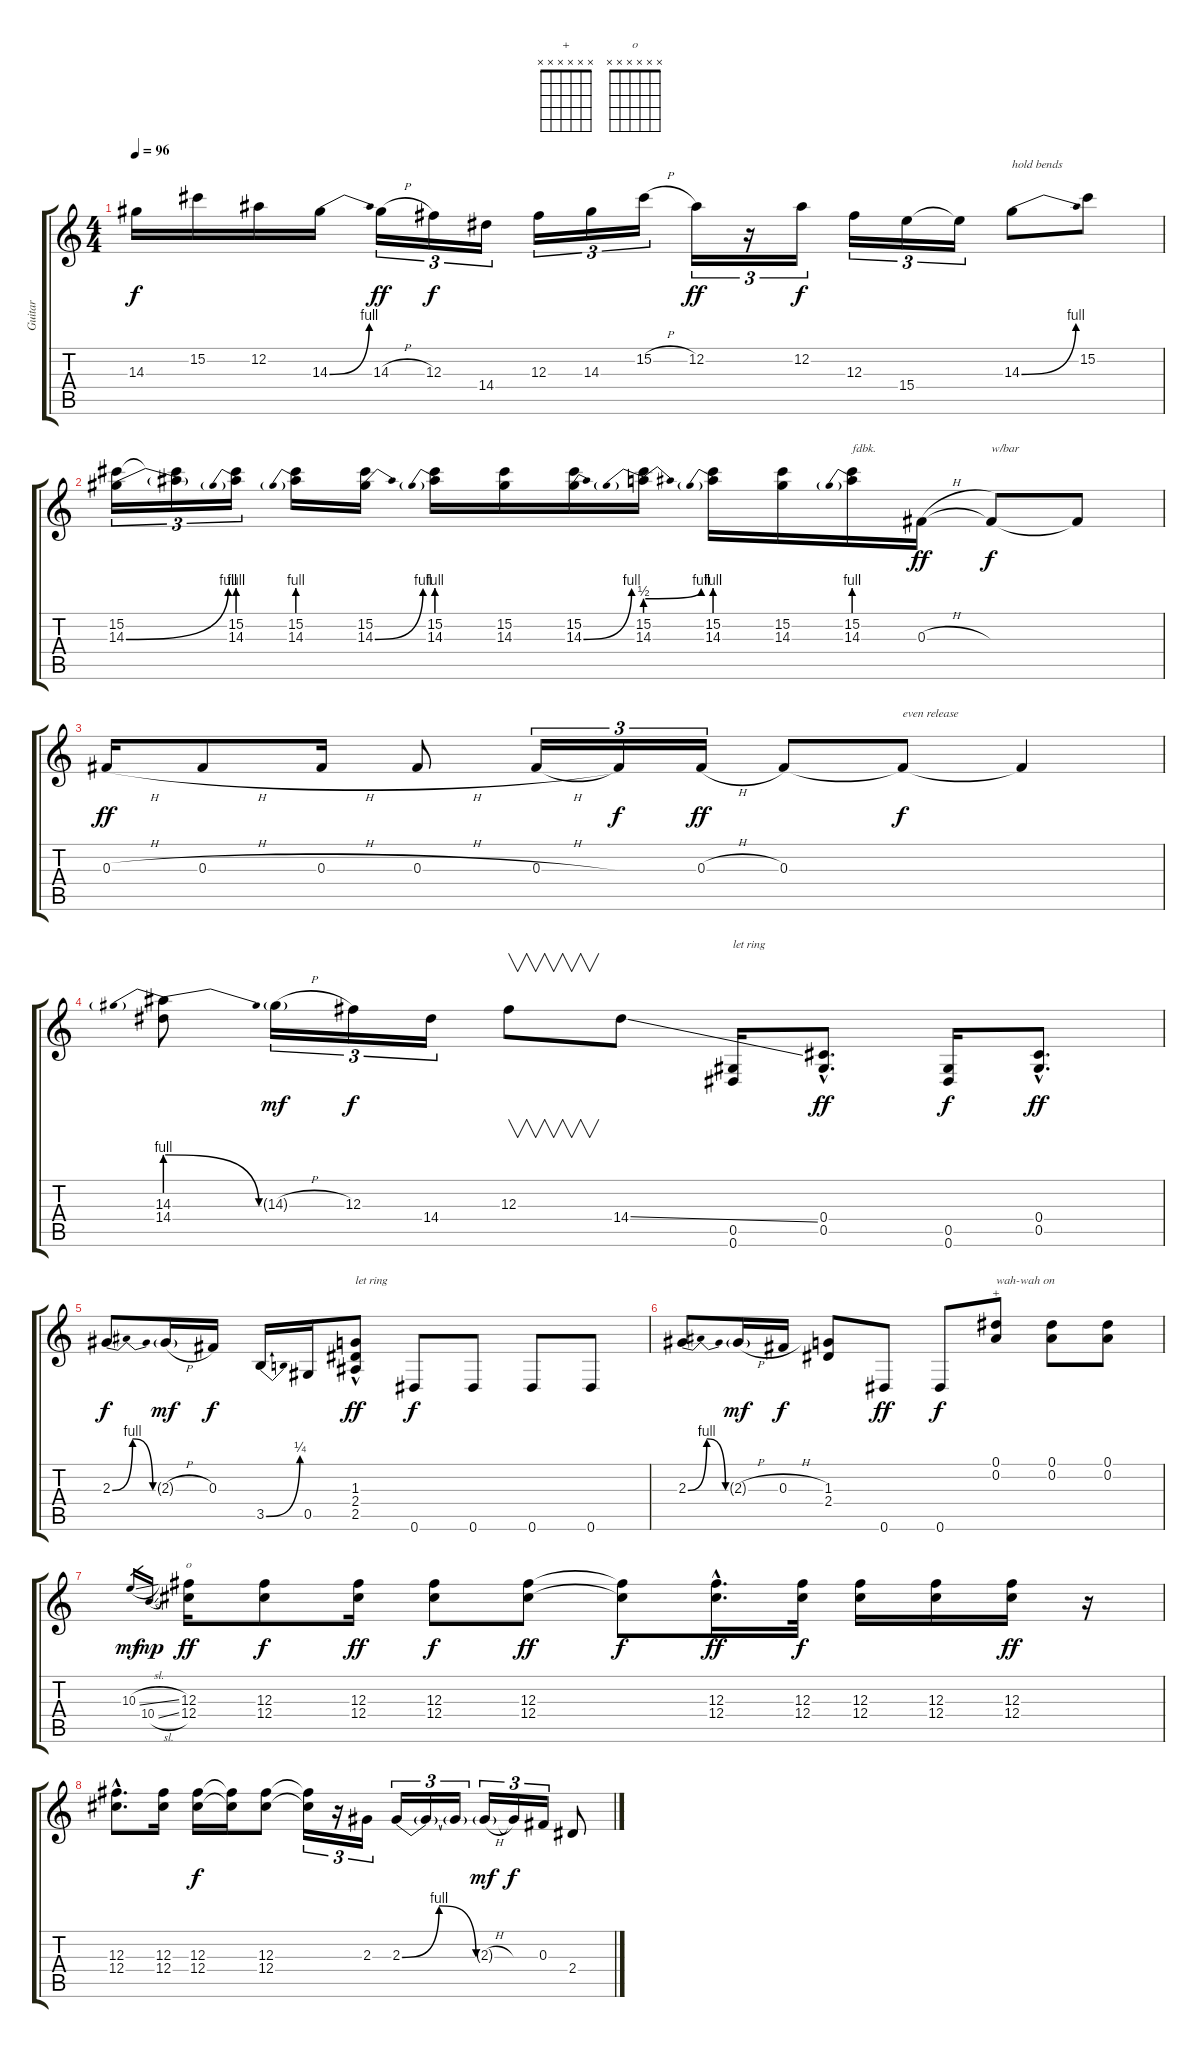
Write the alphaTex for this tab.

\track ("Guitar" "Guitar") {instrument overdrivenguitar}
\staff {score tabs}
\tuning (Eb4 Bb3 Gb3 Db3 Ab2 Eb2) {hide}
\chord ("+" x x x x x x) {firstfret 0}
\chord ("o" x x x x x x) {firstfret 0}
\ts (4 4)
\tempo 96
\clef g2
\ks c
14.3{t}.16{dy f} 15.2.16 12.2.16 14.3{be (bend 0 0 60 4)}.16 14.3{h}.16{tu (3 2) dy ff} 12.3.16{tu (3 2) dy f} 14.4.16{tu (3 2)} 12.3.16{tu (3 2)} 14.3.16{tu (3 2)} 15.2{h}.16{tu (3 2)} 12.2.16{tu (3 2) dy ff} r.16{tu (3 2)} 12.2.16{tu (3 2) dy f} 12.3.16{tu (3 2)} 15.4.16{tu (3 2)} 15.4{t}.16{tu (3 2)} 14.3{be (bend 0 0 60 4)}.8{txt "hold bends"} 15.2.8 |
(15.2 14.3{be (bend 0 0 60 4)}).16{tu (3 2)} (15.2{t} 14.3{t}).16{tu (3 2)} (15.2 14.3{be (prebend 0 4 60 4)}).16{tu (3 2)} (15.2 14.3{be (prebend 0 4 60 4)}).16 (15.2 14.3{be (bend 0 0 60 4)}).16 (15.2 14.3{be (prebend 0 4 60 4)}).16 (15.2 14.3).16 (15.2 14.3{be (bend 0 0 60 4)}).16 (15.2 14.3{be (prebendbend 0 2 60 4)}).16 (15.2 14.3{be (prebend 0 4 60 4)}).16 (15.2 14.3).16 (15.2 14.3{be (prebend 0 4 60 4)}).16{txt "fdbk."} 0.3{h}.16{dy ff} 0.3{t}.8{txt "w/bar" dy f} 0.3{t}.8 |
0.3{h}.16{dy ff} 0.3{h}.8 0.3{h}.16 0.3{h}.8 0.3{h}.16{tu (3 2)} 0.3{t}.16{tu (3 2) dy f} 0.3{h}.16{tu (3 2) dy ff} 0.3.8 0.3{t}.8{txt "even release" dy f} 0.3{t}.4 |
(14.3{be (prebendrelease 0 4 60 0)} 14.4).8 14.3{h g}.16{tu (3 2) dy mf} 12.3.16{tu (3 2) dy f} 14.4.16{tu (3 2)} 12.3.8{v} 14.4{ss}.8 (0.5 0.6).16{txt "let ring"} (0.4{hac} 0.5{hac}).8{d dy ff} (0.5 0.6).16{dy f} (0.4{hac} 0.5{hac}).8{d dy ff} |
2.3{be (bendrelease 0 0 15 4 30 4 60 0)}.8{dy f} 2.3{h g}.16{dy mf} 0.3.16{dy f} 3.5{be (bend 0 0 60 1)}.16 0.5.16 (1.3{hac} 2.4{hac} 2.5{hac}).8{txt "let ring" dy ff} 0.6.8{dy f} 0.6.8 0.6.8 0.6.8 |
2.3{be (bendrelease 0 0 15 4 30 4 60 0)}.8 2.3{h g}.16{dy mf} 0.3{h}.16{dy f} (1.3 2.4).8 0.6.8{dy ff} 0.6.8{dy f} (0.1 0.2).8{ch "+" txt "wah-wah on"} (0.1 0.2).8 (0.1 0.2).8 |
10.3{sl}.16{gr dy mf} 10.4{sl}.16{gr dy mp} (12.3 12.4).16{ch "o" dy ff} (12.3 12.4).8{dy f} (12.3 12.4).16{dy ff} (12.3 12.4).8{dy f} (12.3 12.4).8{dy ff} (12.3{t} 12.4{t}).8{dy f} (12.3{hac} 12.4{hac}).16{d dy ff} (12.3 12.4).32{dy f} (12.3 12.4).16 (12.3 12.4).16 (12.3 12.4).16{dy ff} r.16 |
(12.3{hac} 12.4{hac}).8{d} (12.3 12.4).16 (12.3 12.4).16{dy f} (12.3{t} 12.4{t}).16 (12.3 12.4).8 (12.3{t} 12.4{t}).16{tu (3 2)} r.16{tu (3 2)} 2.3.16{tu (3 2)} 2.3{be (bendrelease 0 0 10 4 25 4 60 0)}.16{tu (3 2)} 2.3{t}.16{tu (3 2)} 2.3{t}.16{tu (3 2)} 2.3{h g}.16{tu (3 2) dy mf} 2.3{t}.16{tu (3 2) dy f} 0.3.16{tu (3 2)} 2.4.8
